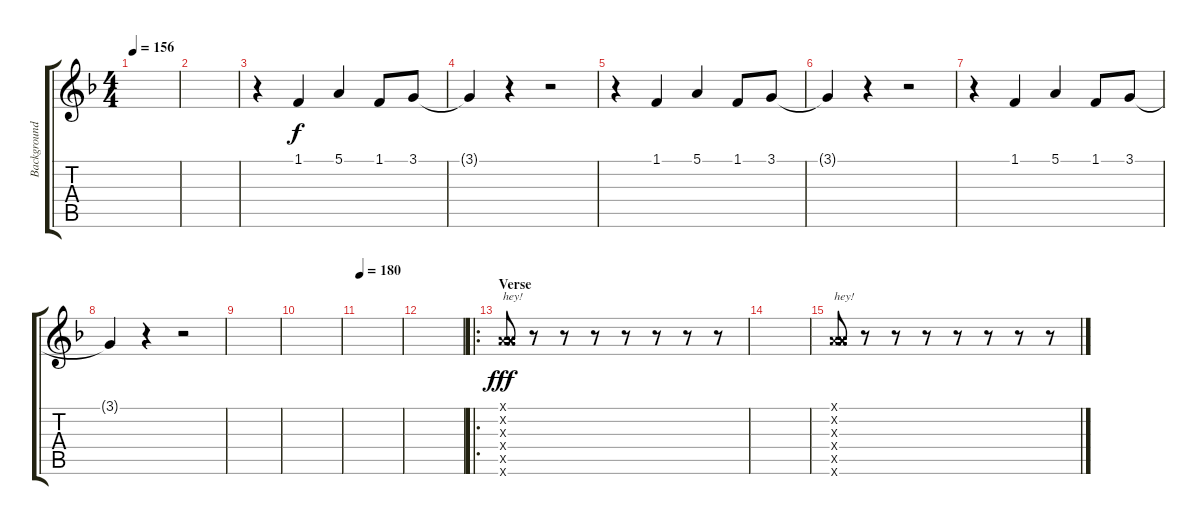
\track ("Background Vocals" "Background") {instrument oboe}
\staff {score tabs}
\tuning (E4 B3 G3 D3 A2 E2) {hide}
\ts (4 4)
\tempo 156
\clef g2
\ks f
|
|
r.4 1.1.4 5.1.4 1.1.8 3.1.8 |
3.1{t}.4 r.4 r.2 |
r.4 1.1.4 5.1.4 1.1.8 3.1.8 |
3.1{t}.4 r.4 r.2 |
r.4 1.1.4 5.1.4 1.1.8 3.1.8 |
3.1{t}.4 r.4 r.2 |
|
|
\tempo 180
|
|
\ro
\section ("" "Verse")
(5.1{x} 10.2{x} 14.3{x} 19.4{x} 24.5{x} 29.6{x}).8{txt "hey!" dy fff volume 16} r.8{volume 13} r.8 r.8 r.8 r.8 r.8 r.8 |
|
(5.1{x} 10.2{x} 14.3{x} 19.4{x} 24.5{x} 29.6{x}).8{txt "hey!" volume 16} r.8{volume 13} r.8 r.8 r.8 r.8 r.8 r.8
